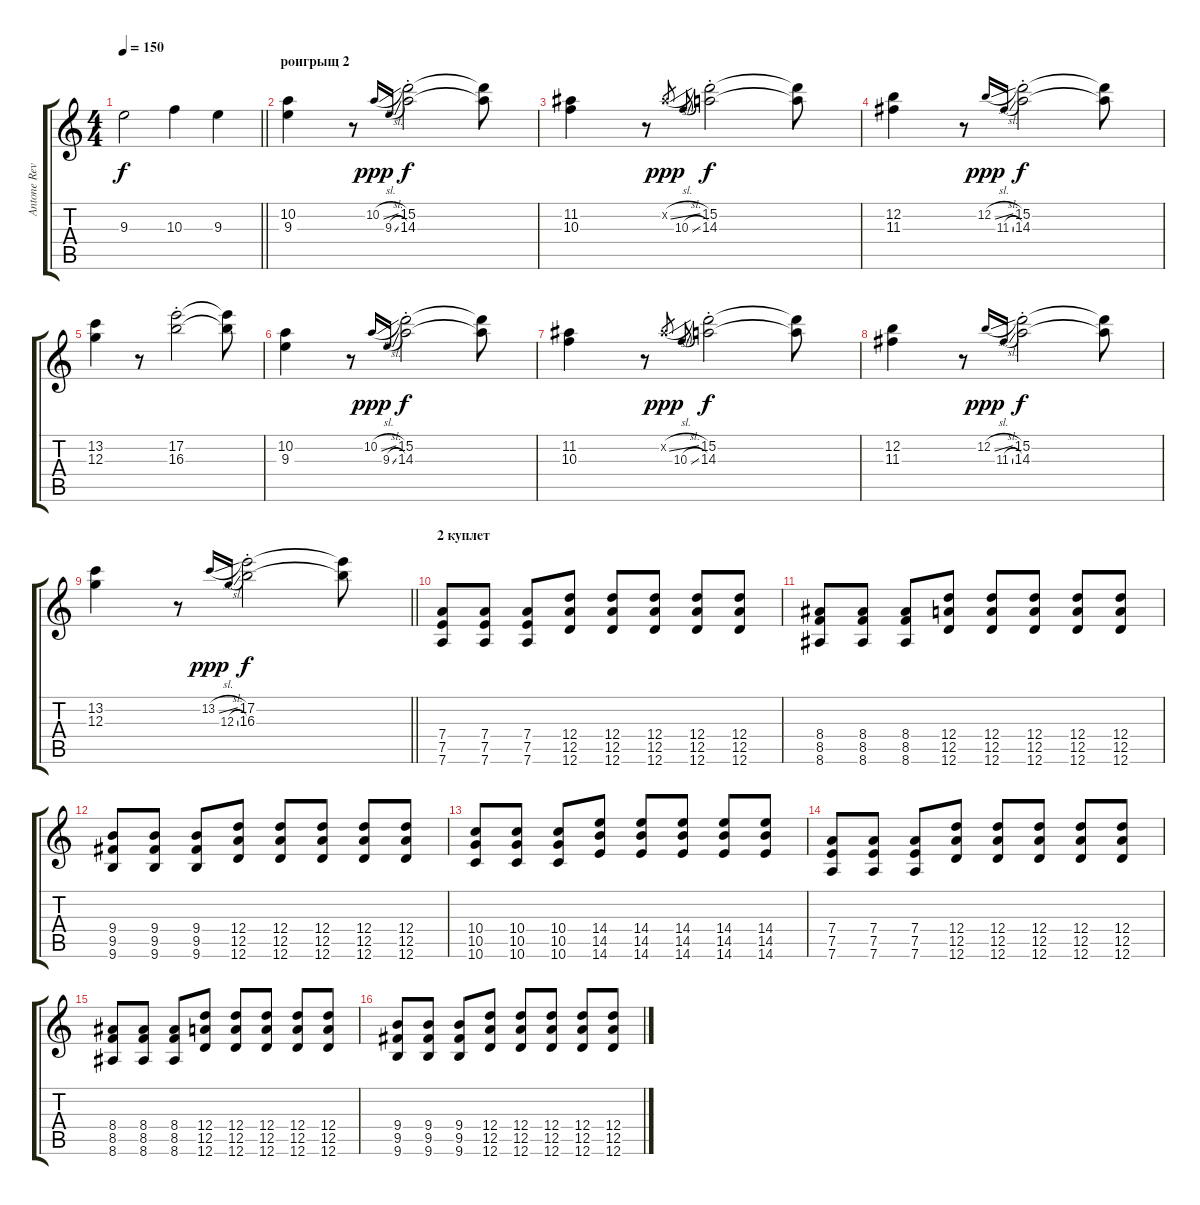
\track ("Antone Revenson" "Antone Rev") {instrument distortionguitar}
\staff {score tabs}
\tuning (E4 B3 G3 D3 A2 D2) {hide}
\ts (4 4)
\tempo 150
\clef g2
\barLineRight lightlight
\ks c
9.3.2{dy f} 10.3.4 9.3.4 |
\section ("" "роигрыщ 2")
(10.2 9.3).4 r.8 10.2{sl}.16{gr onbeat dy ppp} 9.3{sl}.16{gr onbeat} (15.2{st} 14.3{st}).2{dy f} (15.2{t} 14.3{t}).8 |
(11.2 10.3).4 r.8 11.2{sl x}.16{gr dy ppp} 10.3{sl}.16{gr onbeat} (15.2{st} 14.3{st}).2{dy f} (15.2{t} 14.3{t}).8 |
(12.2 11.3).4 r.8 12.2{sl}.16{gr onbeat dy ppp} 11.3{sl}.16{gr onbeat} (15.2{st} 14.3{st}).2{dy f} (15.2{t} 14.3{t}).8 |
(13.2 12.3).4 r.8 (17.2{st} 16.3{st}).2 (17.2{t} 16.3{t}).8 |
(10.2 9.3).4 r.8 10.2{sl}.16{gr onbeat dy ppp} 9.3{sl}.16{gr onbeat} (15.2{st} 14.3{st}).2{dy f} (15.2{t} 14.3{t}).8 |
(11.2 10.3).4 r.8 11.2{sl x}.16{gr dy ppp} 10.3{sl}.16{gr onbeat} (15.2{st} 14.3{st}).2{dy f} (15.2{t} 14.3{t}).8 |
(12.2 11.3).4 r.8 12.2{sl}.16{gr onbeat dy ppp} 11.3{sl}.16{gr onbeat} (15.2{st} 14.3{st}).2{dy f} (15.2{t} 14.3{t}).8 |
\barLineRight lightlight
(13.2 12.3).4 r.8 13.2{sl}.16{gr onbeat dy ppp} 12.3{sl}.16{gr onbeat} (17.2{st} 16.3{st}).2{dy f} (17.2{t} 16.3{t}).8 |
\section ("" "2 куплет")
(7.4 7.5 7.6).8 (7.4 7.5 7.6).8 (7.4 7.5 7.6).8 (12.4 12.5 12.6).8 (12.4 12.5 12.6).8 (12.4 12.5 12.6).8 (12.4 12.5 12.6).8 (12.4 12.5 12.6).8 |
(8.4 8.5 8.6).8 (8.4 8.5 8.6).8 (8.4 8.5 8.6).8 (12.4 12.5 12.6).8 (12.4 12.5 12.6).8 (12.4 12.5 12.6).8 (12.4 12.5 12.6).8 (12.4 12.5 12.6).8 |
(9.4 9.5 9.6).8 (9.4 9.5 9.6).8 (9.4 9.5 9.6).8 (12.4 12.5 12.6).8 (12.4 12.5 12.6).8 (12.4 12.5 12.6).8 (12.4 12.5 12.6).8 (12.4 12.5 12.6).8 |
(10.4 10.5 10.6).8 (10.4 10.5 10.6).8 (10.4 10.5 10.6).8 (14.4 14.5 14.6).8 (14.4 14.5 14.6).8 (14.4 14.5 14.6).8 (14.4 14.5 14.6).8 (14.4 14.5 14.6).8 |
(7.4 7.5 7.6).8 (7.4 7.5 7.6).8 (7.4 7.5 7.6).8 (12.4 12.5 12.6).8 (12.4 12.5 12.6).8 (12.4 12.5 12.6).8 (12.4 12.5 12.6).8 (12.4 12.5 12.6).8 |
(8.4 8.5 8.6).8 (8.4 8.5 8.6).8 (8.4 8.5 8.6).8 (12.4 12.5 12.6).8 (12.4 12.5 12.6).8 (12.4 12.5 12.6).8 (12.4 12.5 12.6).8 (12.4 12.5 12.6).8 |
(9.4 9.5 9.6).8 (9.4 9.5 9.6).8 (9.4 9.5 9.6).8 (12.4 12.5 12.6).8 (12.4 12.5 12.6).8 (12.4 12.5 12.6).8 (12.4 12.5 12.6).8 (12.4 12.5 12.6).8
